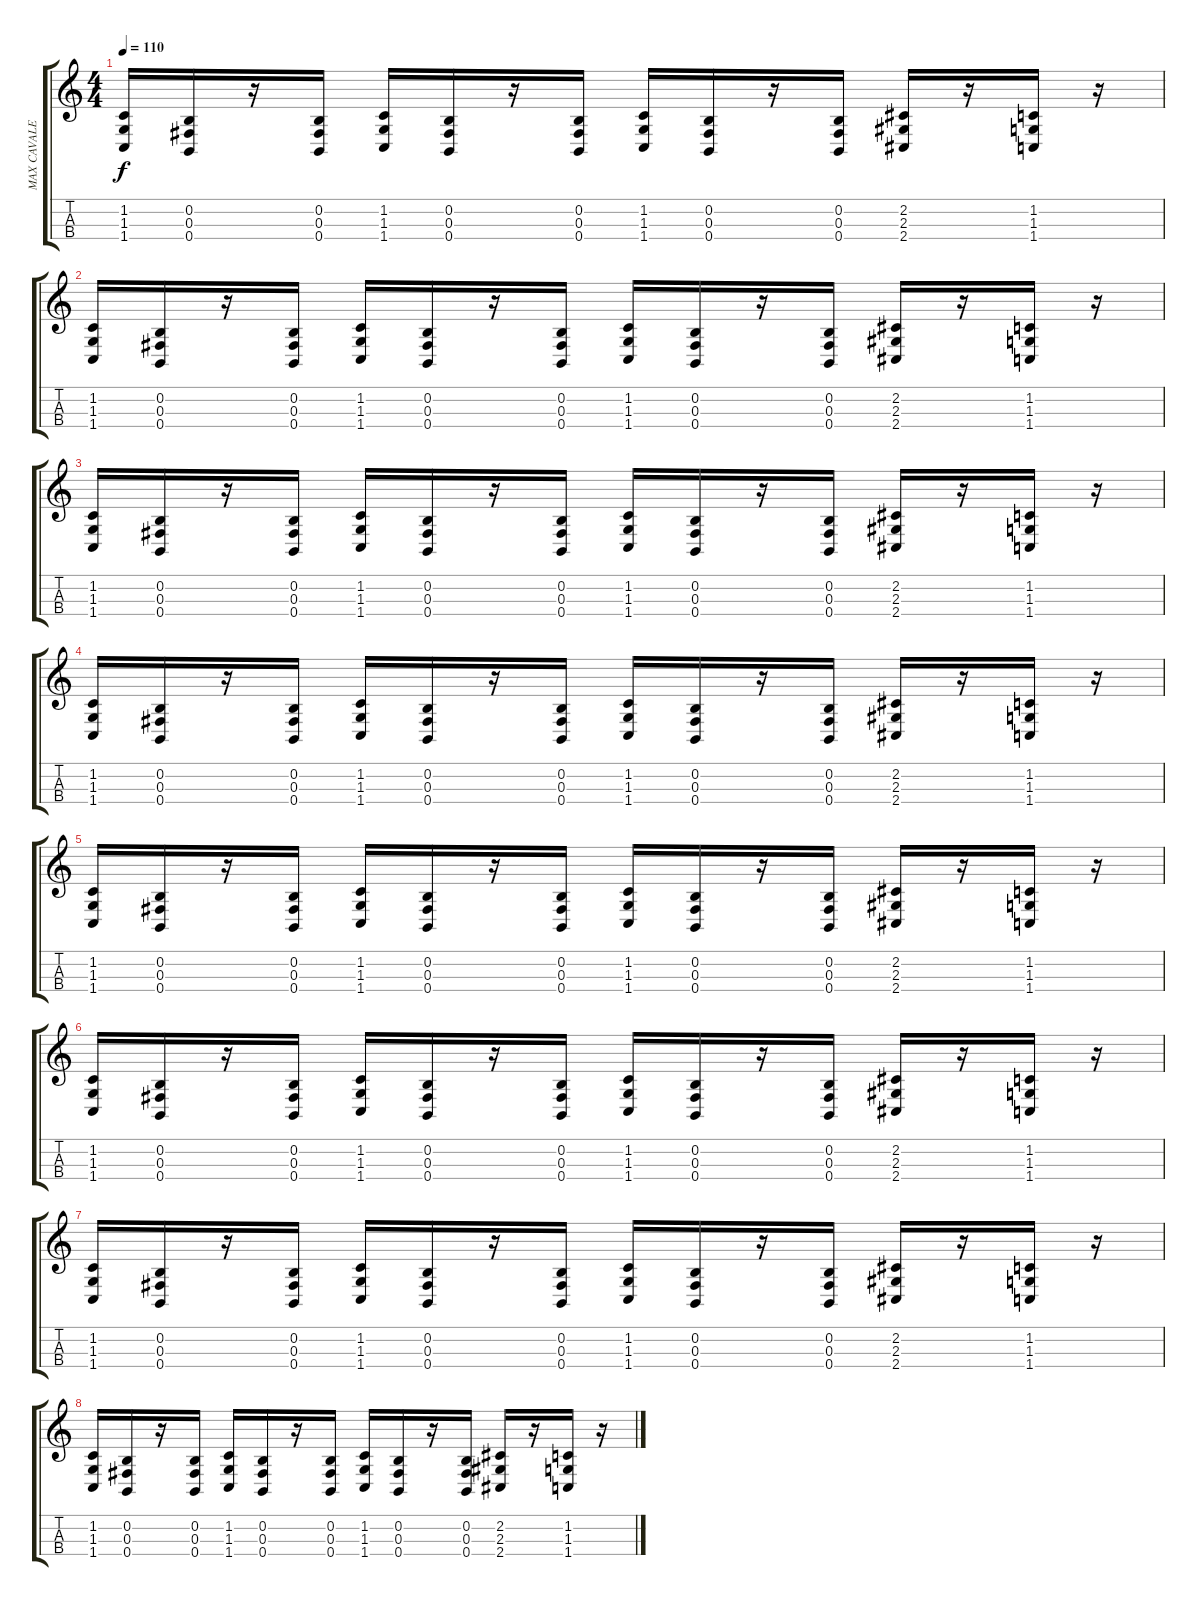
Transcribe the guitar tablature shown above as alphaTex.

\track ("MAX CAVALERA" "MAX CAVALE") {instrument distortionguitar}
\staff {score tabs}
\tuning (E3 B2 Gb2 B1) {hide}
\ts (4 4)
\tempo 110
\clef g2
\ks c
(1.2 1.3 1.4).16{dy f} (0.2 0.3 0.4).16 r.16 (0.2 0.3 0.4).16 (1.2 1.3 1.4).16 (0.2 0.3 0.4).16 r.16 (0.2 0.3 0.4).16 (1.2 1.3 1.4).16 (0.2 0.3 0.4).16 r.16 (0.2 0.3 0.4).16 (2.2 2.3 2.4).16 r.16 (1.2 1.3 1.4).16 r.16 |
(1.2 1.3 1.4).16 (0.2 0.3 0.4).16 r.16 (0.2 0.3 0.4).16 (1.2 1.3 1.4).16 (0.2 0.3 0.4).16 r.16 (0.2 0.3 0.4).16 (1.2 1.3 1.4).16 (0.2 0.3 0.4).16 r.16 (0.2 0.3 0.4).16 (2.2 2.3 2.4).16 r.16 (1.2 1.3 1.4).16 r.16 |
(1.2 1.3 1.4).16 (0.2 0.3 0.4).16 r.16 (0.2 0.3 0.4).16 (1.2 1.3 1.4).16 (0.2 0.3 0.4).16 r.16 (0.2 0.3 0.4).16 (1.2 1.3 1.4).16 (0.2 0.3 0.4).16 r.16 (0.2 0.3 0.4).16 (2.2 2.3 2.4).16 r.16 (1.2 1.3 1.4).16 r.16 |
(1.2 1.3 1.4).16 (0.2 0.3 0.4).16 r.16 (0.2 0.3 0.4).16 (1.2 1.3 1.4).16 (0.2 0.3 0.4).16 r.16 (0.2 0.3 0.4).16 (1.2 1.3 1.4).16 (0.2 0.3 0.4).16 r.16 (0.2 0.3 0.4).16 (2.2 2.3 2.4).16 r.16 (1.2 1.3 1.4).16 r.16 |
(1.2 1.3 1.4).16 (0.2 0.3 0.4).16 r.16 (0.2 0.3 0.4).16 (1.2 1.3 1.4).16 (0.2 0.3 0.4).16 r.16 (0.2 0.3 0.4).16 (1.2 1.3 1.4).16 (0.2 0.3 0.4).16 r.16 (0.2 0.3 0.4).16 (2.2 2.3 2.4).16 r.16 (1.2 1.3 1.4).16 r.16 |
(1.2 1.3 1.4).16 (0.2 0.3 0.4).16 r.16 (0.2 0.3 0.4).16 (1.2 1.3 1.4).16 (0.2 0.3 0.4).16 r.16 (0.2 0.3 0.4).16 (1.2 1.3 1.4).16 (0.2 0.3 0.4).16 r.16 (0.2 0.3 0.4).16 (2.2 2.3 2.4).16 r.16 (1.2 1.3 1.4).16 r.16 |
(1.2 1.3 1.4).16 (0.2 0.3 0.4).16 r.16 (0.2 0.3 0.4).16 (1.2 1.3 1.4).16 (0.2 0.3 0.4).16 r.16 (0.2 0.3 0.4).16 (1.2 1.3 1.4).16 (0.2 0.3 0.4).16 r.16 (0.2 0.3 0.4).16 (2.2 2.3 2.4).16 r.16 (1.2 1.3 1.4).16 r.16 |
(1.2 1.3 1.4).16 (0.2 0.3 0.4).16 r.16 (0.2 0.3 0.4).16 (1.2 1.3 1.4).16 (0.2 0.3 0.4).16 r.16 (0.2 0.3 0.4).16 (1.2 1.3 1.4).16 (0.2 0.3 0.4).16 r.16 (0.2 0.3 0.4).16 (2.2 2.3 2.4).16 r.16 (1.2 1.3 1.4).16 r.16
